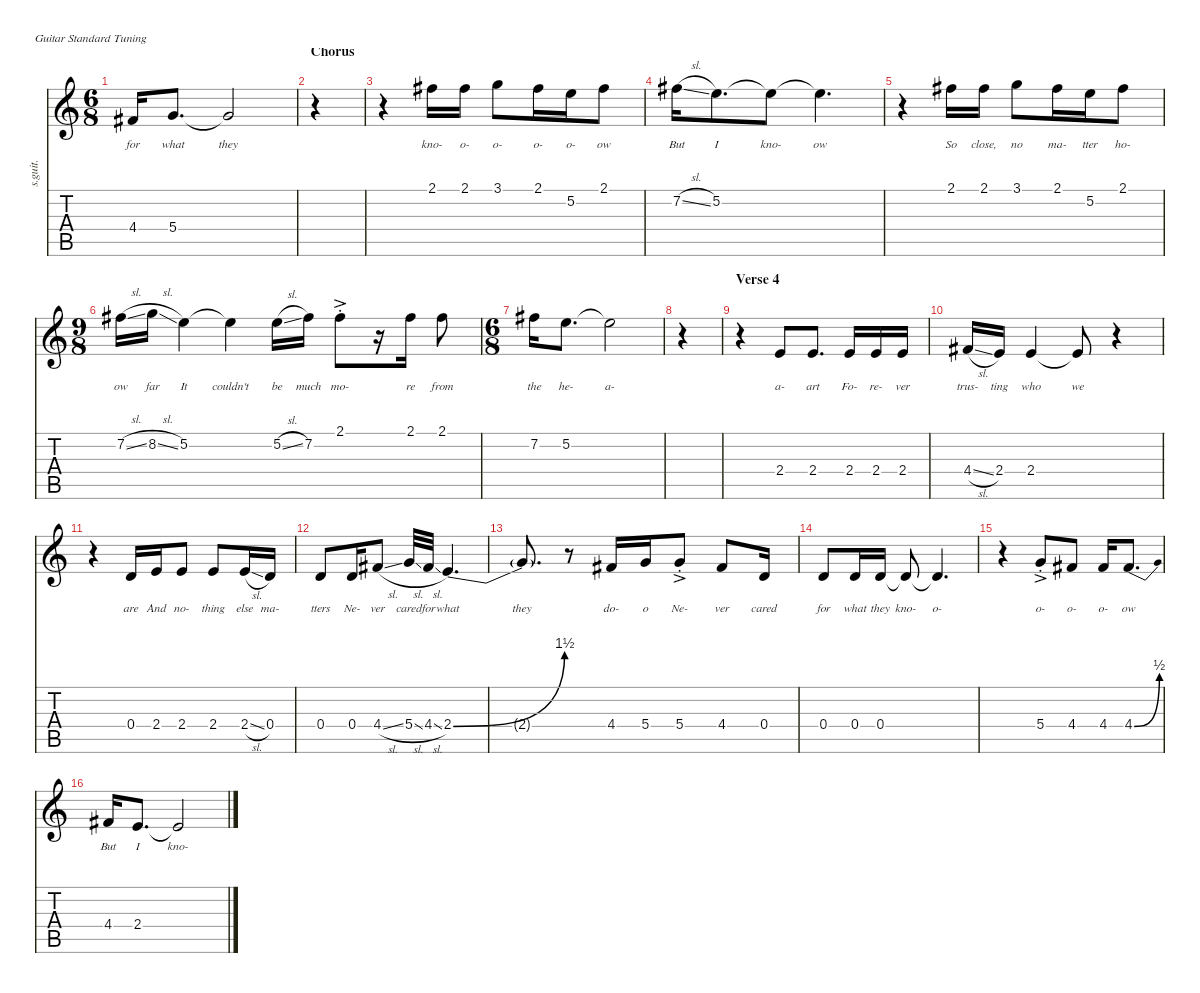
\defaultSystemsLayout 4
\hideDynamics
\bracketExtendMode nobrackets
\track ("James Hetfield - Vocals" "s.guit.") {instrument baritonesax}
\staff {score tabs}
\tuning (E4 B3 G3 D3 A2 E2)
\displaytranspose 12
\ts (6 8)
\tempo (71 hide)
\clef g2
\ks c
4.4{acc #}.16{lyrics (0 "for") lyrics (1 "") lyrics (2 "") lyrics (3 "") lyrics (4 "") dy mf} 5.4.8{d lyrics (0 "what") lyrics (1 "") lyrics (2 "") lyrics (3 "") lyrics (4 "")} 5.4{t}.2{lyrics (0 "they") lyrics (1 "") lyrics (2 "") lyrics (3 "") lyrics (4 "")} |
\section ("" "Chorus")
r.4 |
r.4 2.1{acc #}.16{lyrics (0 "kno-") lyrics (1 "") lyrics (2 "") lyrics (3 "") lyrics (4 "")} 2.1{acc #}.16{lyrics (0 "o-") lyrics (1 "") lyrics (2 "") lyrics (3 "") lyrics (4 "")} 3.1.8{lyrics (0 "o-") lyrics (1 "") lyrics (2 "") lyrics (3 "") lyrics (4 "")} 2.1{acc #}.16{lyrics (0 "o-") lyrics (1 "") lyrics (2 "") lyrics (3 "") lyrics (4 "")} 5.2.16{lyrics (0 "o-") lyrics (1 "") lyrics (2 "") lyrics (3 "") lyrics (4 "")} 2.1{acc #}.8{lyrics (0 "ow") lyrics (1 "") lyrics (2 "") lyrics (3 "") lyrics (4 "")} |
7.2{sl acc #}.16{lyrics (0 "But") lyrics (1 "") lyrics (2 "") lyrics (3 "") lyrics (4 "")} 5.2.8{d lyrics (0 "I") lyrics (1 "") lyrics (2 "") lyrics (3 "") lyrics (4 "")} 5.2{t}.8{lyrics (0 "kno-") lyrics (1 "") lyrics (2 "") lyrics (3 "") lyrics (4 "")} 5.2{t}.4{d lyrics (0 "ow") lyrics (1 "") lyrics (2 "") lyrics (3 "") lyrics (4 "")} |
r.4 2.1{acc #}.16{lyrics (0 "So") lyrics (1 "") lyrics (2 "") lyrics (3 "") lyrics (4 "")} 2.1{acc #}.16{lyrics (0 "close,") lyrics (1 "") lyrics (2 "") lyrics (3 "") lyrics (4 "")} 3.1.8{lyrics (0 "no") lyrics (1 "") lyrics (2 "") lyrics (3 "") lyrics (4 "")} 2.1{acc #}.16{lyrics (0 "ma-") lyrics (1 "") lyrics (2 "") lyrics (3 "") lyrics (4 "")} 5.2.16{lyrics (0 "tter") lyrics (1 "") lyrics (2 "") lyrics (3 "") lyrics (4 "")} 2.1{acc #}.8{lyrics (0 "ho-") lyrics (1 "") lyrics (2 "") lyrics (3 "") lyrics (4 "")} |
\ts (9 8)
\beaming (8 2 2 2 2)
7.2{sl acc #}.16{lyrics (0 "ow") lyrics (1 "") lyrics (2 "") lyrics (3 "") lyrics (4 "")} 8.2{sl}.16{lyrics (0 "far") lyrics (1 "") lyrics (2 "") lyrics (3 "") lyrics (4 "")} 5.2.4{lyrics (0 "It") lyrics (1 "") lyrics (2 "") lyrics (3 "") lyrics (4 "")} 5.2{t}.4{lyrics (0 "couldn't") lyrics (1 "") lyrics (2 "") lyrics (3 "") lyrics (4 "")} 5.2{sl}.16{lyrics (0 "be") lyrics (1 "") lyrics (2 "") lyrics (3 "") lyrics (4 "")} 7.2{acc #}.16{lyrics (0 "much") lyrics (1 "") lyrics (2 "") lyrics (3 "") lyrics (4 "")} 2.1{ac st acc #}.8{lyrics (0 "mo-") lyrics (1 "") lyrics (2 "") lyrics (3 "") lyrics (4 "")} r.16 2.1{acc #}.16{lyrics (0 "re") lyrics (1 "") lyrics (2 "") lyrics (3 "") lyrics (4 "")} 2.1{acc #}.8{lyrics (0 "from") lyrics (1 "") lyrics (2 "") lyrics (3 "") lyrics (4 "")} |
\ts (6 8)
\beaming (8 2 2 2 2)
7.2{acc #}.16{lyrics (0 "the") lyrics (1 "") lyrics (2 "") lyrics (3 "") lyrics (4 "")} 5.2.8{d lyrics (0 "he-") lyrics (1 "") lyrics (2 "") lyrics (3 "") lyrics (4 "")} 5.2{t}.2{lyrics (0 "a-") lyrics (1 "") lyrics (2 "") lyrics (3 "") lyrics (4 "")} |
r.4 |
\section ("" "Verse 4")
r.4 2.4.8{lyrics (0 "a-") lyrics (1 "") lyrics (2 "") lyrics (3 "") lyrics (4 "")} 2.4.8{d lyrics (0 "art") lyrics (1 "") lyrics (2 "") lyrics (3 "") lyrics (4 "")} 2.4.16{lyrics (0 "Fo-") lyrics (1 "") lyrics (2 "") lyrics (3 "") lyrics (4 "")} 2.4.16{lyrics (0 "re-") lyrics (1 "") lyrics (2 "") lyrics (3 "") lyrics (4 "")} 2.4.16{lyrics (0 "ver") lyrics (1 "") lyrics (2 "") lyrics (3 "") lyrics (4 "")} |
4.4{sl acc #}.16{lyrics (0 "trus-") lyrics (1 "") lyrics (2 "") lyrics (3 "") lyrics (4 "")} 2.4.16{lyrics (0 "ting") lyrics (1 "") lyrics (2 "") lyrics (3 "") lyrics (4 "")} 2.4.4{lyrics (0 "who") lyrics (1 "") lyrics (2 "") lyrics (3 "") lyrics (4 "")} 2.4{t}.8{lyrics (0 "we") lyrics (1 "") lyrics (2 "") lyrics (3 "") lyrics (4 "")} r.4 |
r.4 0.4.16{lyrics (0 "are") lyrics (1 "") lyrics (2 "") lyrics (3 "") lyrics (4 "")} 2.4.16{lyrics (0 "And") lyrics (1 "") lyrics (2 "") lyrics (3 "") lyrics (4 "")} 2.4.8{lyrics (0 "no-") lyrics (1 "") lyrics (2 "") lyrics (3 "") lyrics (4 "")} 2.4.8{lyrics (0 "thing") lyrics (1 "") lyrics (2 "") lyrics (3 "") lyrics (4 "")} 2.4{sl}.16{lyrics (0 "else") lyrics (1 "") lyrics (2 "") lyrics (3 "") lyrics (4 "")} 0.4.16{lyrics (0 "ma-") lyrics (1 "") lyrics (2 "") lyrics (3 "") lyrics (4 "")} |
0.4.8{lyrics (0 "tters") lyrics (1 "") lyrics (2 "") lyrics (3 "") lyrics (4 "")} 0.4.16{lyrics (0 "Ne-") lyrics (1 "") lyrics (2 "") lyrics (3 "") lyrics (4 "")} 4.4{sl acc #}.8{lyrics (0 "ver") lyrics (1 "") lyrics (2 "") lyrics (3 "") lyrics (4 "")} 5.4{sl}.32{lyrics (0 "cared") lyrics (1 "") lyrics (2 "") lyrics (3 "") lyrics (4 "")} 4.4{sl acc #}.32{lyrics (0 "for") lyrics (1 "") lyrics (2 "") lyrics (3 "") lyrics (4 "")} 2.4{be (bend 0 0 15 6)}.4{d lyrics (0 "what") lyrics (1 "") lyrics (2 "") lyrics (3 "") lyrics (4 "")} |
2.4{t}.8{d lyrics (0 "they") lyrics (1 "") lyrics (2 "") lyrics (3 "") lyrics (4 "")} r.8 4.4{acc #}.16{lyrics (0 "do-") lyrics (1 "") lyrics (2 "") lyrics (3 "") lyrics (4 "")} 5.4.16{lyrics (0 "o") lyrics (1 "") lyrics (2 "") lyrics (3 "") lyrics (4 "")} 5.4{ac st}.8{lyrics (0 "Ne-") lyrics (1 "") lyrics (2 "") lyrics (3 "") lyrics (4 "")} 4.4{acc #}.8{lyrics (0 "ver") lyrics (1 "") lyrics (2 "") lyrics (3 "") lyrics (4 "")} 0.4.16{lyrics (0 "cared") lyrics (1 "") lyrics (2 "") lyrics (3 "") lyrics (4 "")} |
0.4.8{lyrics (0 "for") lyrics (1 "") lyrics (2 "") lyrics (3 "") lyrics (4 "")} 0.4.16{lyrics (0 "what") lyrics (1 "") lyrics (2 "") lyrics (3 "") lyrics (4 "")} 0.4.16{lyrics (0 "they") lyrics (1 "") lyrics (2 "") lyrics (3 "") lyrics (4 "")} 0.4{t}.8{lyrics (0 "kno-") lyrics (1 "") lyrics (2 "") lyrics (3 "") lyrics (4 "")} 0.4{t}.4{d lyrics (0 "o-") lyrics (1 "") lyrics (2 "") lyrics (3 "") lyrics (4 "")} |
r.4 5.4{ac st}.8{lyrics (0 "o-") lyrics (1 "") lyrics (2 "") lyrics (3 "") lyrics (4 "")} 4.4{acc #}.8{lyrics (0 "o-") lyrics (1 "") lyrics (2 "") lyrics (3 "") lyrics (4 "")} 4.4{acc #}.16{lyrics (0 "o-") lyrics (1 "") lyrics (2 "") lyrics (3 "") lyrics (4 "")} 4.4{be (bend 0 0 15 2) acc #}.8{d lyrics (0 "ow") lyrics (1 "") lyrics (2 "") lyrics (3 "") lyrics (4 "")} |
4.4{acc #}.16{lyrics (0 "But") lyrics (1 "") lyrics (2 "") lyrics (3 "") lyrics (4 "")} 2.4.8{d lyrics (0 "I") lyrics (1 "") lyrics (2 "") lyrics (3 "") lyrics (4 "")} 2.4{t}.2{lyrics (0 "kno-") lyrics (1 "") lyrics (2 "") lyrics (3 "") lyrics (4 "")}
